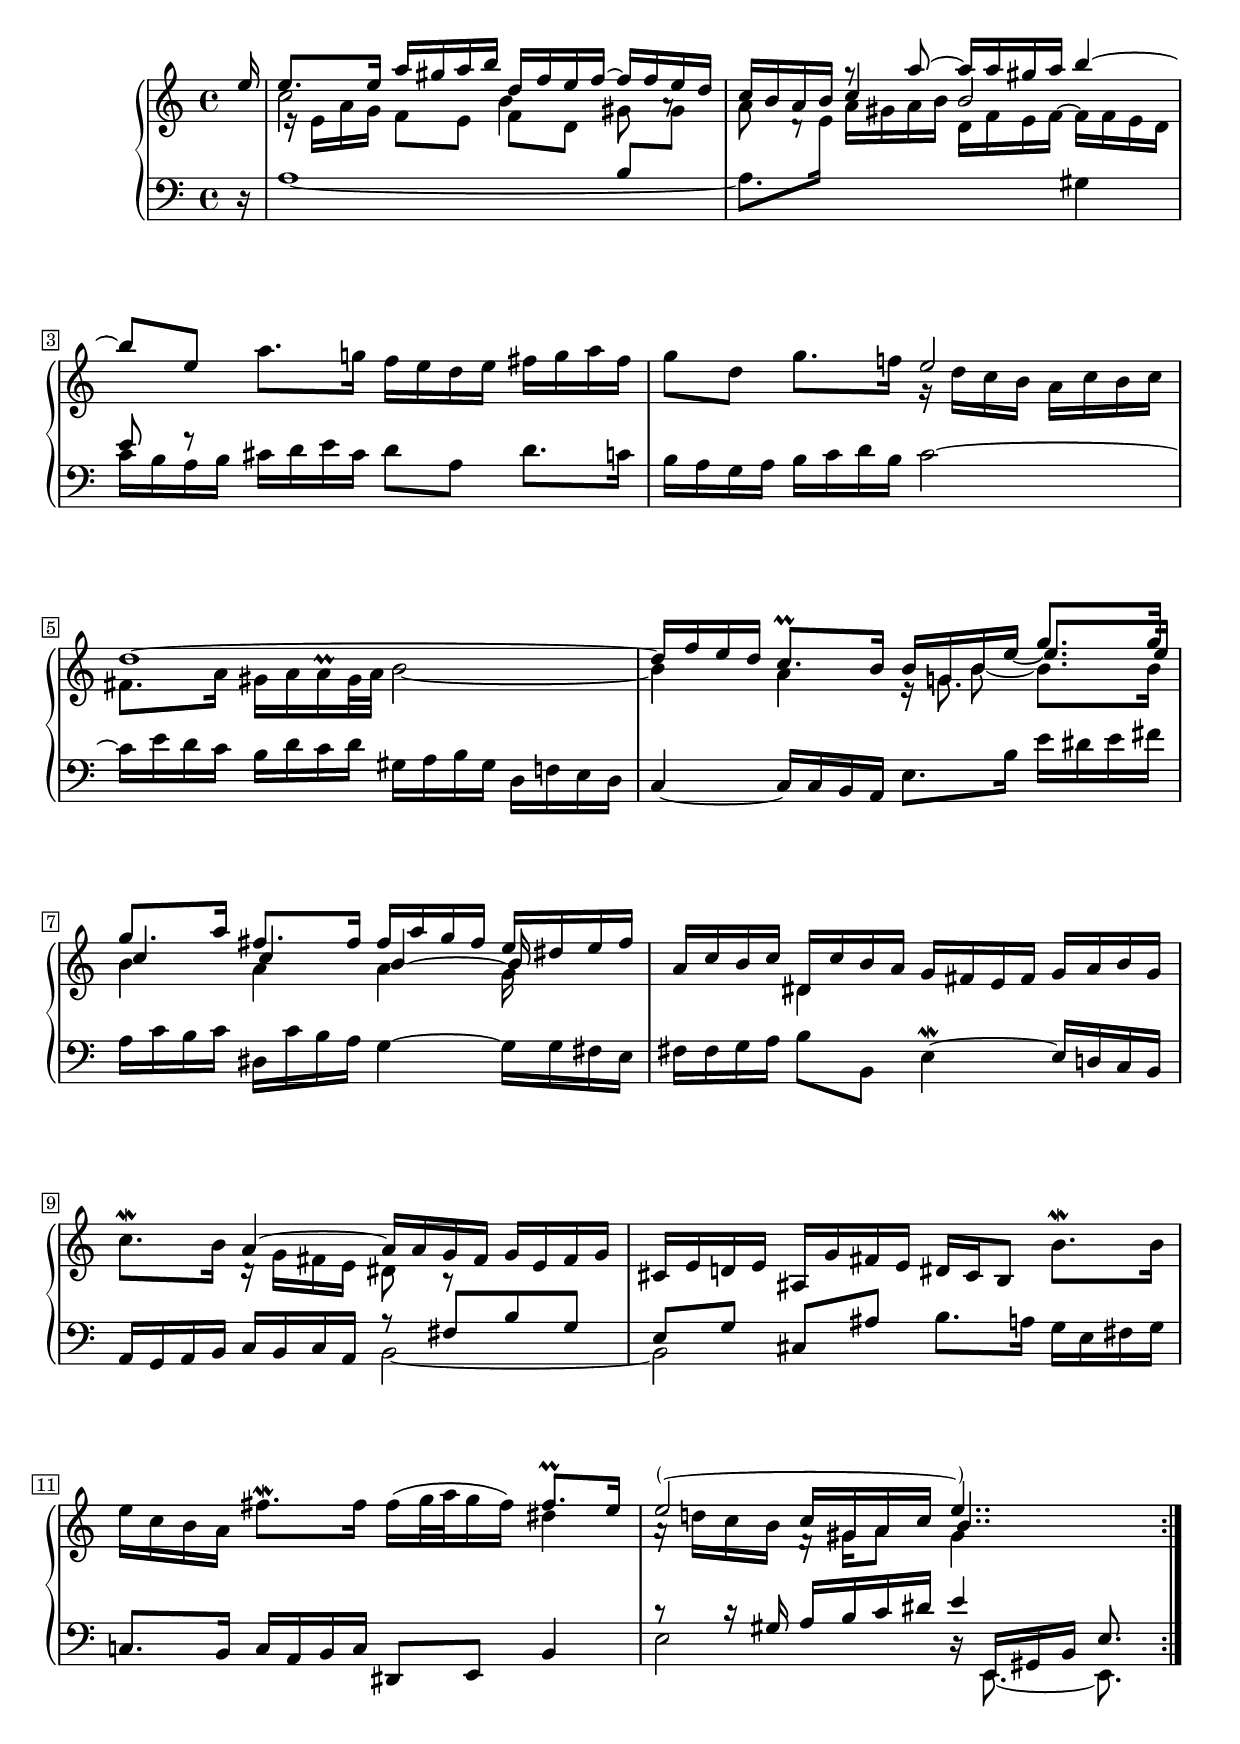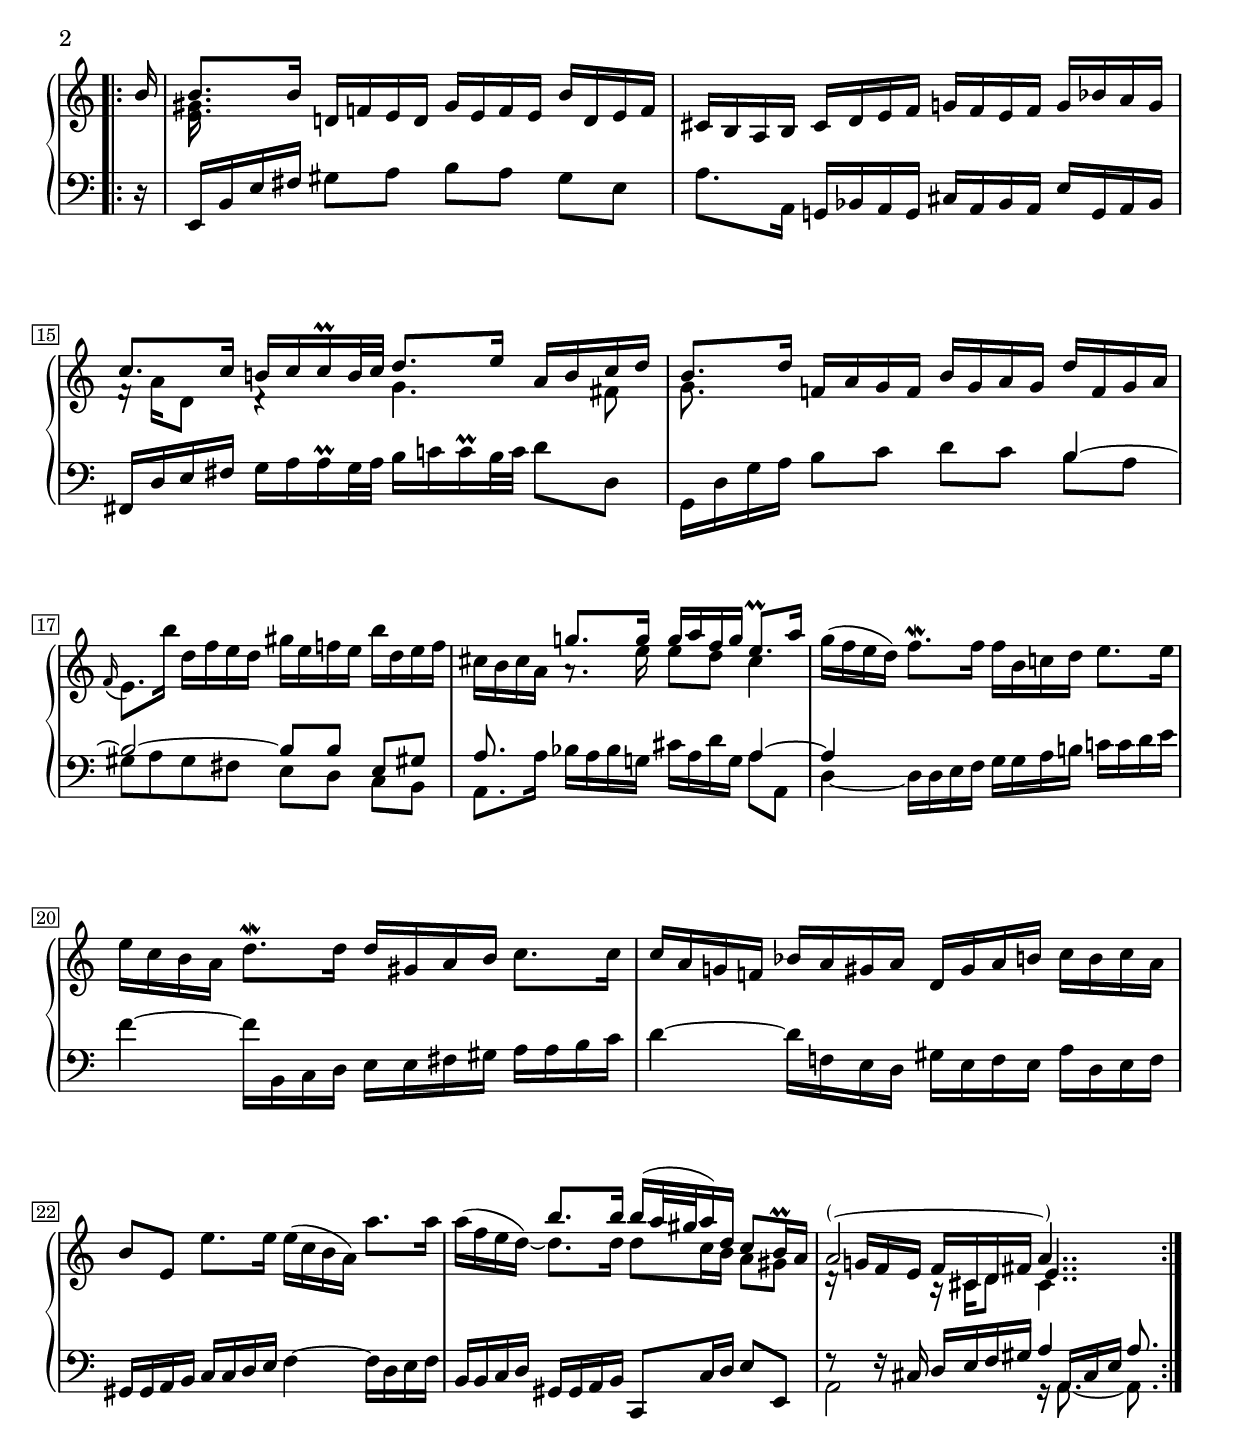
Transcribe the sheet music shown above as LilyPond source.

Global = {
  \key a \minor
  \time 4/4
  \include "../global.ly"
}

Soprano = \context Voice = "one" \relative c'' {
  \voiceOne
  \stemUp\tieUp
  \override MultiMeasureRest.staff-position = #0
  \override Rest.staff-position = #0
  \label #'SuiteIIAllemande
  \repeat volta 2 {
  \partial 16 e16
  %1
  | e8. e16 a gis a b d, f e f~ f f e d
  | c b a b g'8\rest a~ a16 a gis a b4~
  | b8 e, \stemNeutral a8. g!16 f e d e fis g a fis
  | g8 d g8. f!16 \stemUp e2
  %5
  | d1~
  | d16 f e d c8.\prall b16 b g! b e \override Stem.details.beamed-lengths = #'(4.5 4.5 4.5) g8. g16
  | \revert Stem.details.beamed-lengths
    g8. a16 fis8. fis16 fis a g fis e dis e fis
  | a, c b c dis, c' b a g fis e fis g a b g
  | \stemNeutral c8.\mordent b16
    \stemUp
    a4~ a16
    a g fis g e fis g
  %10
  | \stemNeutral cis, e d! e ais, g' fis e dis cis b8 b'8.\mordent b16
  | e16 c b a fis'8.\mordent fis16 fis( g32 a g16 fis) \stemUp fis8.\prall e16
  | \once\override Tie.staff-position = #9
    e2\parenthesize~ e4..
  }
  \pageBreak
  \repeat volta 2 {
  \partial 16 b16
  | b8. b16 d, f e d gis e f e b' d, e f
  | cis b a b cis d e f g f e f g bes a g
  %15
  | \stemUp c8. c16 b! c c\prall b32 c d8. e16 a, b c d
  | b8. d16 f,! a g f b g a g d' f, g a
  | \slurDown\stemNeutral \appoggiatura f16 e8. b''16 d, f e d gis e f e b' d, e f
  | cis b cis a \stemUp g'8. g16 g a f g e8.\prall a16
  | \stemNeutral\slurNeutral g( f e d) f8.\mordent f16 f b, c d e8. e16
  %20
  | e c b a d8.\mordent d16 d gis, a b c8. c16
  | c a g! f! bes a gis a d, gis a b c b c a
  | b8 e, e'8. e16 e( c b a) a'8. a16
  | \stemUp\slurUp s4 b8. b16 b( a32 gis a16) d, c8 b16\prall a
  | \once\override Tie.staff-position = #7 a2\parenthesize~ a4..
  }
}

Alto = \context Voice = "two" \relative c'' {
  \voiceTwo
  \stemDown\tieDown
  \override Rest.staff-position = #0
  \repeat volta 2 {
  \partial 16 s16
  %1
  | c2 \once\override NoteColumn.force-hshift = #-0.7 b4 gis8
    \once\override Voice.Rest.X-offset = #-0.8 a\rest
  | a8 d,8\rest \stemUp c'4 \once\override Stem.length = #4 b2
  | s1
  | s2 \stemDown\tieDown g16\rest d' c b a c b c
  %5
  | fis,8. a16 gis a
    \override Script.Y-offset = #1
    a^\prall
    gis32 a b2~
  | b4 a s8.
    \once\shape #'(((0 . 0) (0 . 0.2) (0 . 0.4) (-0.6 . 0.4))) Tie
    \once\omit Flag \once\omit Stem
    e'16~
    \stemUp \shiftOn e8. e16
  | c4 c \once\override Tie.staff-position = #-0.1 b^~ b16 s8.
  | s4 \stemDown dis, s2
  | s4 d16\rest g fis e dis8 b\rest s4
  %10
  | s1
  | s2. dis'4
  | a16\rest d! c b
    << { c16 gis a c \stemUp \shiftOn b4.. } \\ { f16\rest \stemDown gis a8 gis4 } >>
  }
  \repeat volta 2 {
  \partial 16 s16
  | gis8. s16 s2.
  | s1
  %15
  | \stemDown f16\rest a d,8 d4\rest g4. fis8
  | g8. s16 s2.
  | s1
  | s4 a8.\rest e'16 e8 d cis4
  | s1*4
  %23
  | \slurUp a'16( f e d~) d8. d16 d8 c16 b a8 gis
  | d16\rest \stemUp g! f e
    << { b\rest \stemDown cis d8 cis4.. } \\ { \stemUp f16 cis d fis \shiftOn e4.. } >>
  }
}

Tenor = \context Voice = "three" \relative c' {
  \voiceThree
  \stemUp\tieUp
  \override Rest.staff-position = #0
  \mergeDifferentlyDottedOn
  \repeat volta 2 {
  \partial 16 s16
  %1
  | \change Staff = "upper" \stemDown \once\override Voice.Rest.X-offset = #0.7 e16\rest e a g f8 e
    \once\override NoteColumn.force-hshift = #0 f[ d]
    \change Staff = "lower" \stemUp b \change Staff = "upper" \stemDown\tieDown gis'
  | s4 a16 gis a b d, f e f^~ f f e d
  | \change Staff = "lower" \stemUp e8 f\rest s2. \change Staff = "upper" \stemDown\tieDown
  | s1*2
  %6
  << {
  | \stemDown\tieDown s2 s8 b8~ b8. b16
  } \\ {
  | \mergeDifferentlyDottedOn
    s2 e,16\rest g8.
  } >>
  | b4 a a g16 s8.
  | s1
  | \change Staff = "lower" \stemUp s2 a,8\rest fis b g
  %10
  | e[ g] cis, ais' s2
  | s1
  | c8\rest c16\rest gis a b c dis << { s16 e,, gis b e8. } \\ { \stemUp e'4 } >>
  }
  \repeat volta 2 {
  \partial 16 s16
  | \change Staff = "upper" \stemDown
    e8. s16 s2.
  | \change Staff = "lower" \stemUp
    s1*2
  %16
  | \stemUp\tieUp s2. b4~
  | b2~ b8 b e,[ gis!]
  | a8. s16 s2 a4~
  | a s2.
  | s1*4
  %24
  | f8\rest f16\rest cis d e f gis a4 a8.
  }
}

Bass = \context Voice = "four" \relative c' {
  \voiceFour
  \stemDown\tieDown
  \override MultiMeasureRest.staff-position = #0
  \override Rest.staff-position = #0
  \repeat volta 2 {
  \partial 16 r16
  %1
  | a1~
  | a8. \change Staff = "upper" \stemDown e'16
    s2 \change Staff = "lower" gis,4
  | \stemNeutral\tieNeutral c16 b a b cis d e cis d8 a d8. c16
  | b16 a g a b c d b c2^~
  %5
  | c16 e d c b d c d gis,16 a b gis d f! e d
  | c4~ c16 c b a e'8. b'16 e dis e fis
  | a, c b c dis, c' b a g4~ g16 g fis e
  | fis fis g a b8 b, e4~^\mordent e16 d! c b
  | a g a b c b c a \stemDown\tieDown b2~
  %10
  | b b'8. \stemNeutral a!16 g e fis g
  | c,!8. b16 c a b c dis,8 e b'4
  | \stemDown e2 r16 e,8.~ e
  }
  \repeat volta 2 {
  \partial 16 r16
  | \stemNeutral e b' e fis gis8 a b[ a] gis e
  | a8. a,16 g!16 bes a g cis a bes a e' g, a bes
  %15
  | fis d' e fis g a a^\prall g32 a b16 c c^\prall b32 c d8 d,
  | g,16 d' g a b8 c d[ c] \stemDown b a
  | gis a gis fis e[ d] c b
  | a8. a'16 bes16 a bes g cis a d g, a8 a,
  | d4~ d16 d e f g g a b c c d e
  %20
  | \tieUp \stemNeutral f4~ f16 b,, c d e e fis gis a a b c
  | d4~ d16 f, e d gis e f e a d, e f
  | gis, gis a b c c d e f4~ f16 d e f
  | b, b c d gis, gis a b c,8 c'16 d e8 e,
  | \stemDown\tieDown a2
    << { \stemDown\tieDown g16\rest a8.~ a } \\ { s16 \stemUp a cis e s8. } >>
  }
}

\score {
  \new PianoStaff
  <<
    \accidentalStyle Score.piano
    \context Staff = "upper" <<
      \set Staff.midiInstrument = #"acoustic grand"
      \Global
      \clef treble
      \Soprano
      \Alto
    >>
    \context Staff = "lower" <<
      \set Staff.midiInstrument = #"acoustic grand"
      \Global
      \clef bass
      \Tenor
      \Bass
    >>
  >>
  \header {
    composer = ##f % "Johann Sebastian Bach"
    opus = ##f % "BWV 807"
    title = \markup { "Allemande" }
    subtitle = ##f
  }
  \layout {
    \context {
      \PianoStaff
      \override Parentheses.font-size = #-2
      \override TextScript.font-shape = #'italic
      \override TextScript.font-size = #-1
    }
  }
  \midi {
    \tempo 4 = 100
  }
}
